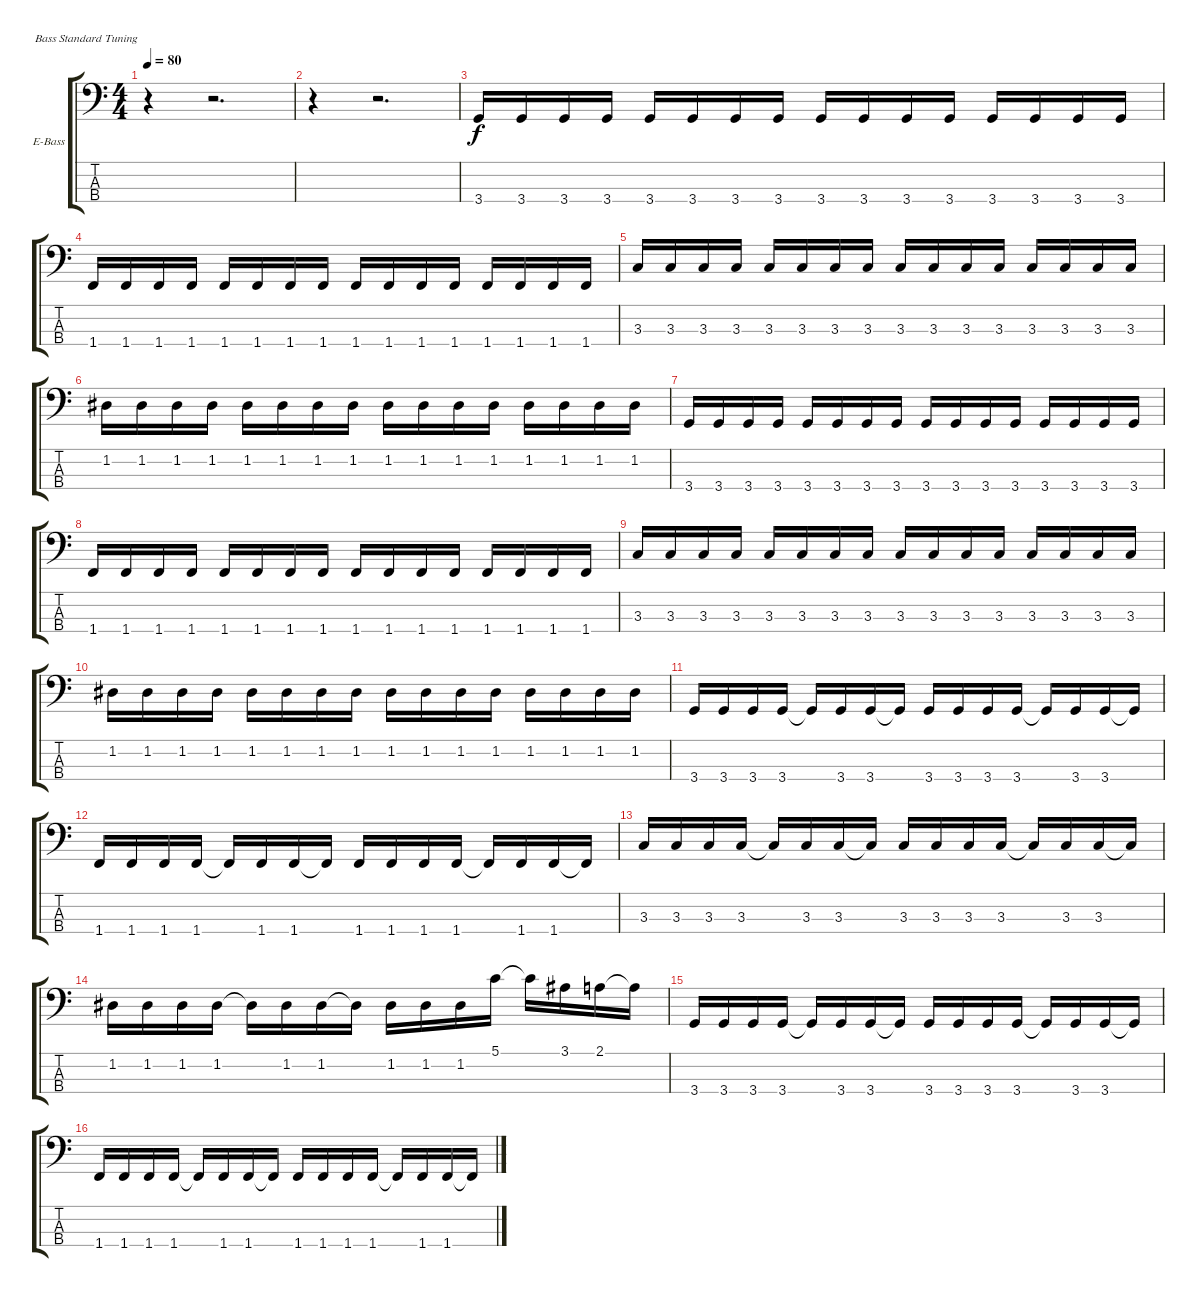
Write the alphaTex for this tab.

\defaultSystemsLayout 4
\bracketExtendMode groupsimilarinstruments
\firstSystemTrackNameOrientation horizontal
\otherSystemsTrackNameOrientation horizontal
\track ("Electric Bass" "E-Bass") {instrument electricbassfinger}
\staff {score tabs}
\tuning (G2 D2 A1 E1)
\ts (4 4)
\tempo 80
\clef f4
\scale
0.485477
\ks c
r.4{dy f instrument electricbassfinger} r.2{d} |
\scale
0.257261 r.4 r.2{d} |
\scale
0.257261 3.4.16 3.4.16 3.4.16 3.4.16 3.4.16 3.4.16 3.4.16 3.4.16 3.4.16 3.4.16 3.4.16 3.4.16 3.4.16 3.4.16 3.4.16 3.4.16 |
\scale
0.333333 1.4.16 1.4.16 1.4.16 1.4.16 1.4.16 1.4.16 1.4.16 1.4.16 1.4.16 1.4.16 1.4.16 1.4.16 1.4.16 1.4.16 1.4.16 1.4.16 |
\scale
0.333333 3.3.16 3.3.16 3.3.16 3.3.16 3.3.16 3.3.16 3.3.16 3.3.16 3.3.16 3.3.16 3.3.16 3.3.16 3.3.16 3.3.16 3.3.16 3.3.16 |
\scale
0.333333 1.2.16 1.2.16 1.2.16 1.2.16 1.2.16 1.2.16 1.2.16 1.2.16 1.2.16 1.2.16 1.2.16 1.2.16 1.2.16 1.2.16 1.2.16 1.2.16 |
\scale
0.333333 3.4.16 3.4.16 3.4.16 3.4.16 3.4.16 3.4.16 3.4.16 3.4.16 3.4.16 3.4.16 3.4.16 3.4.16 3.4.16 3.4.16 3.4.16 3.4.16 |
\scale
0.333333 1.4.16 1.4.16 1.4.16 1.4.16 1.4.16 1.4.16 1.4.16 1.4.16 1.4.16 1.4.16 1.4.16 1.4.16 1.4.16 1.4.16 1.4.16 1.4.16 |
\scale
0.333333 3.3.16 3.3.16 3.3.16 3.3.16 3.3.16 3.3.16 3.3.16 3.3.16 3.3.16 3.3.16 3.3.16 3.3.16 3.3.16 3.3.16 3.3.16 3.3.16 |
\scale
0.333333 1.2.16 1.2.16 1.2.16 1.2.16 1.2.16 1.2.16 1.2.16 1.2.16 1.2.16 1.2.16 1.2.16 1.2.16 1.2.16 1.2.16 1.2.16 1.2.16 |
\scale
0.333333 3.4.16 3.4.16 3.4.16 3.4.16 3.4{t}.16 3.4.16 3.4.16 3.4{t}.16 3.4.16 3.4.16 3.4.16 3.4.16 3.4{t}.16 3.4.16 3.4.16 3.4{t}.16 |
\scale
0.333333 1.4.16 1.4.16 1.4.16 1.4.16 1.4{t}.16 1.4.16 1.4.16 1.4{t}.16 1.4.16 1.4.16 1.4.16 1.4.16 1.4{t}.16 1.4.16 1.4.16 1.4{t}.16 |
\scale
0.333333 3.3.16 3.3.16 3.3.16 3.3.16 3.3{t}.16 3.3.16 3.3.16 3.3{t}.16 3.3.16 3.3.16 3.3.16 3.3.16 3.3{t}.16 3.3.16 3.3.16 3.3{t}.16 |
\scale
0.333333 1.2.16 1.2.16 1.2.16 1.2.16 1.2{t}.16 1.2.16 1.2.16 1.2{t}.16 1.2.16 1.2.16 1.2.16 5.1.16 5.1{t}.16 3.1.16 2.1.16 2.1{t}.16 |
\scale
0.333333 3.4.16 3.4.16 3.4.16 3.4.16 3.4{t}.16 3.4.16 3.4.16 3.4{t}.16 3.4.16 3.4.16 3.4.16 3.4.16 3.4{t}.16 3.4.16 3.4.16 3.4{t}.16 |
\scale
0.333333 1.4.16 1.4.16 1.4.16 1.4.16 1.4{t}.16 1.4.16 1.4.16 1.4{t}.16 1.4.16 1.4.16 1.4.16 1.4.16 1.4{t}.16 1.4.16 1.4.16 1.4{t}.16
